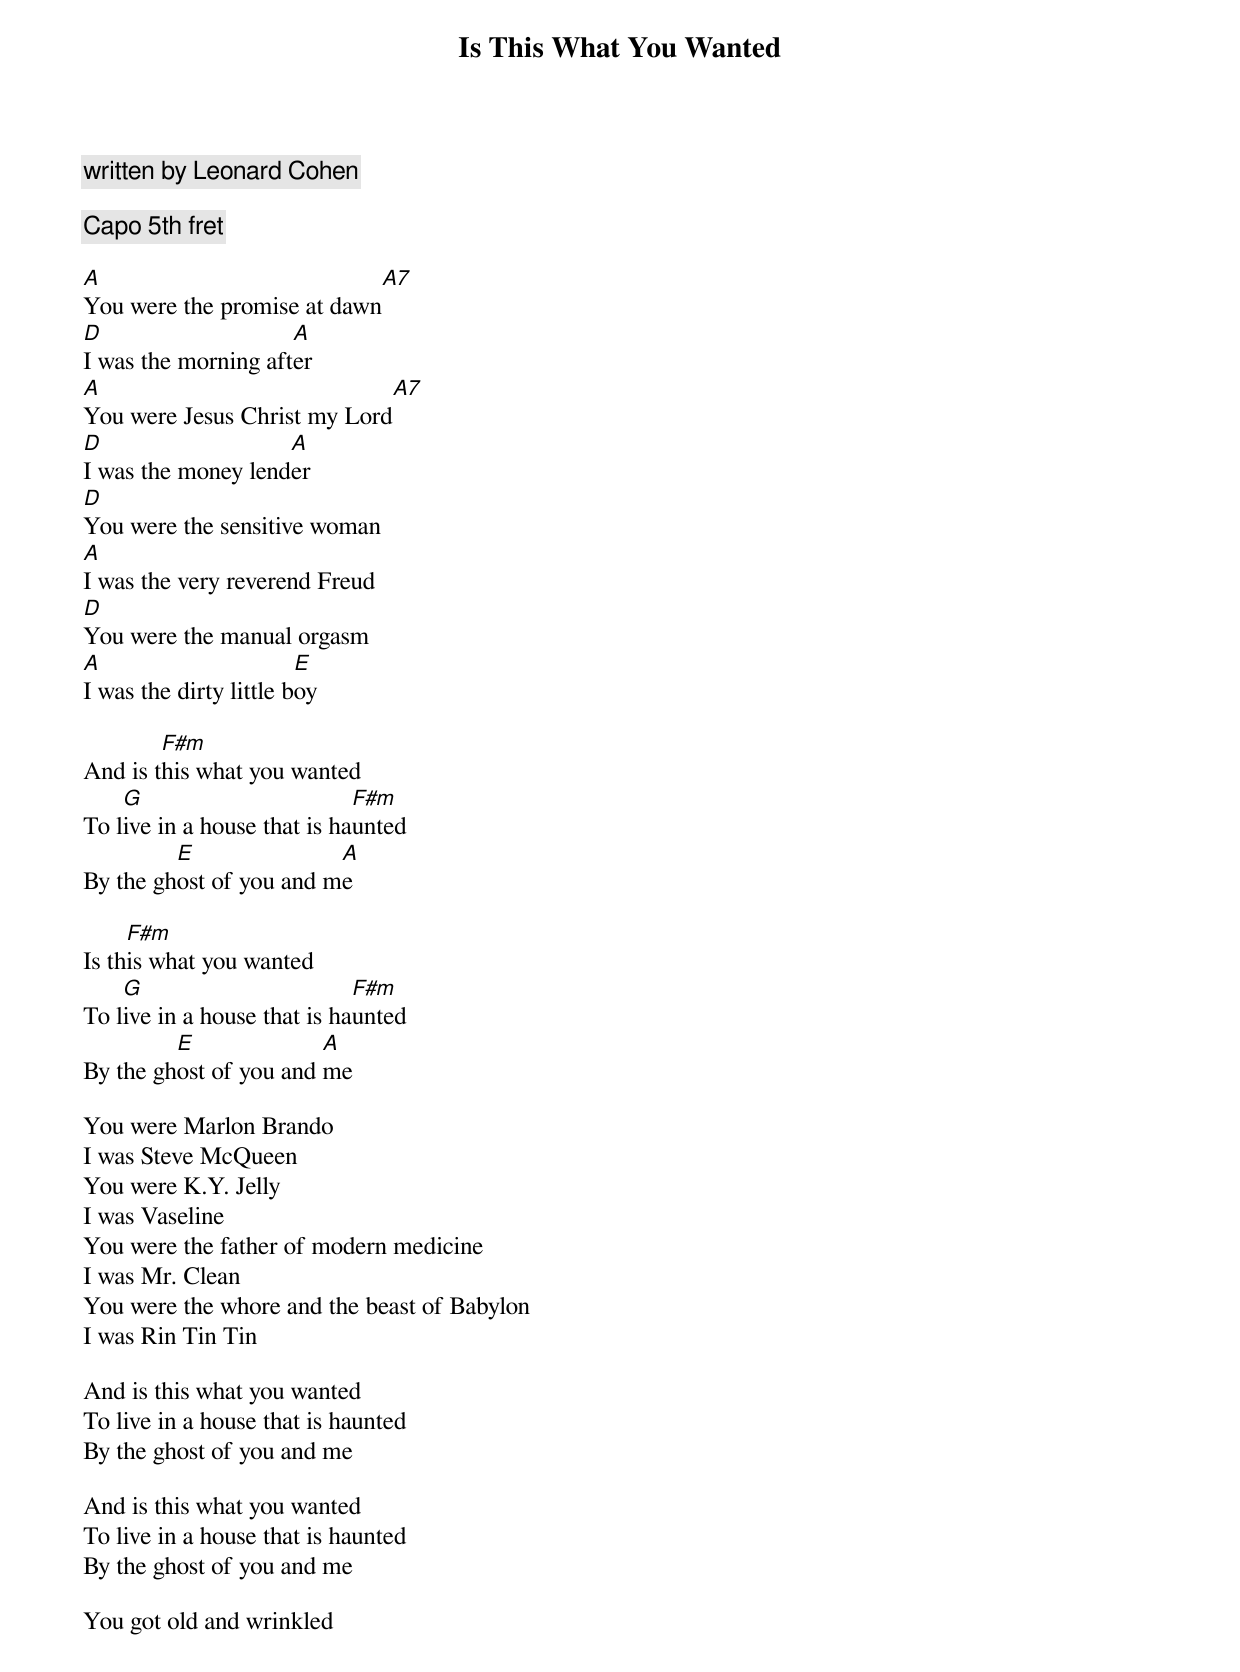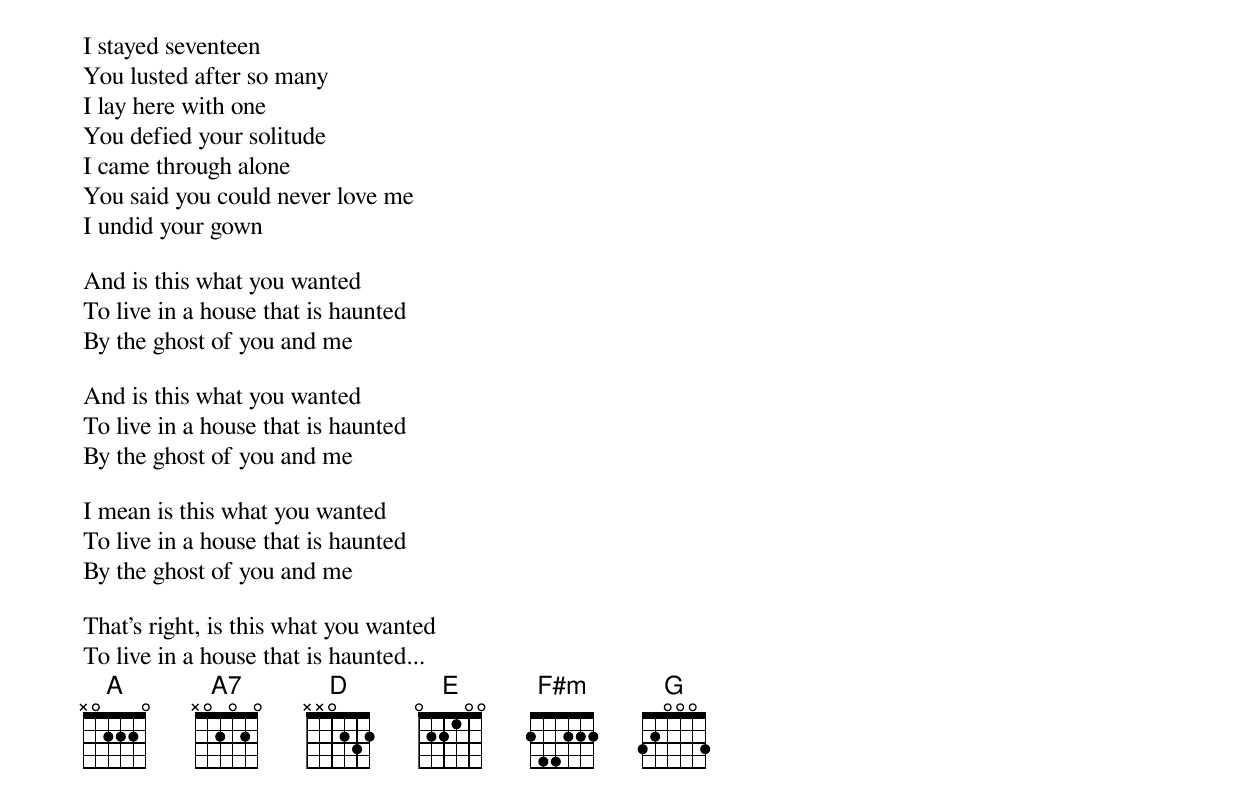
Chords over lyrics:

Is This What You Wanted

written by Leonard Cohen

Capo 5th fret

A                           A7
You were the promise at dawn
D                    A
I was the morning after
A                            A7
You were Jesus Christ my Lord
D                   A
I was the money lender
D
You were the sensitive woman
A
I was the very reverend Freud
D
You were the manual orgasm
A                       E
I was the dirty little boy

        F#m
And is this what you wanted
    G                        F#m
To live in a house that is haunted
         E               A
By the ghost of you and me

     F#m
Is this what you wanted
    G                        F#m
To live in a house that is haunted
         E              A
By the ghost of you and me

You were Marlon Brando
I was Steve McQueen
You were K.Y. Jelly
I was Vaseline
You were the father of modern medicine
I was Mr. Clean
You were the whore and the beast of Babylon
I was Rin Tin Tin

And is this what you wanted
To live in a house that is haunted
By the ghost of you and me

And is this what you wanted
To live in a house that is haunted
By the ghost of you and me

You got old and wrinkled
I stayed seventeen
You lusted after so many
I lay here with one
You defied your solitude
I came through alone
You said you could never love me
I undid your gown

And is this what you wanted
To live in a house that is haunted
By the ghost of you and me

And is this what you wanted
To live in a house that is haunted
By the ghost of you and me

I mean is this what you wanted
To live in a house that is haunted
By the ghost of you and me

That's right, is this what you wanted
To live in a house that is haunted...
